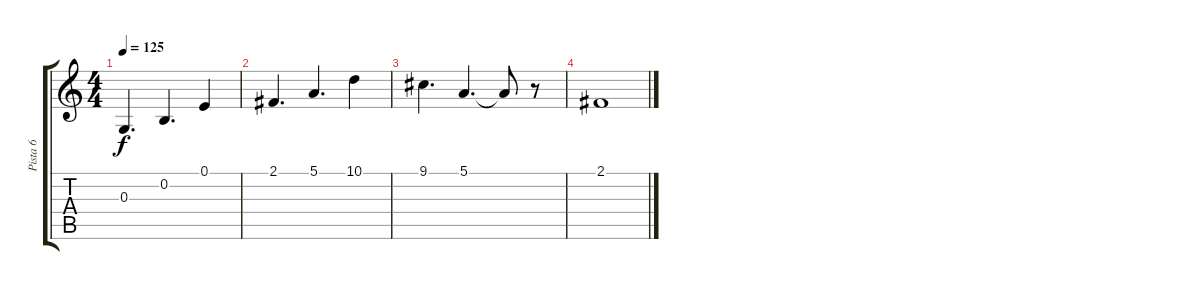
\track ("Pista 6" "Pista 6") {instrument stringensemble1}
\staff {score tabs}
\tuning (E4 B3 G3 D3 A2 E2) {hide}
\ts (4 4)
\tempo 125
\clef g2
\ks c
0.3.4{d dy f} 0.2.4{d} 0.1.4 |
2.1.4{d} 5.1.4{d} 10.1.4 |
9.1.4{d} 5.1.4{d} 5.1{t}.8 r.8 |
2.1.1
